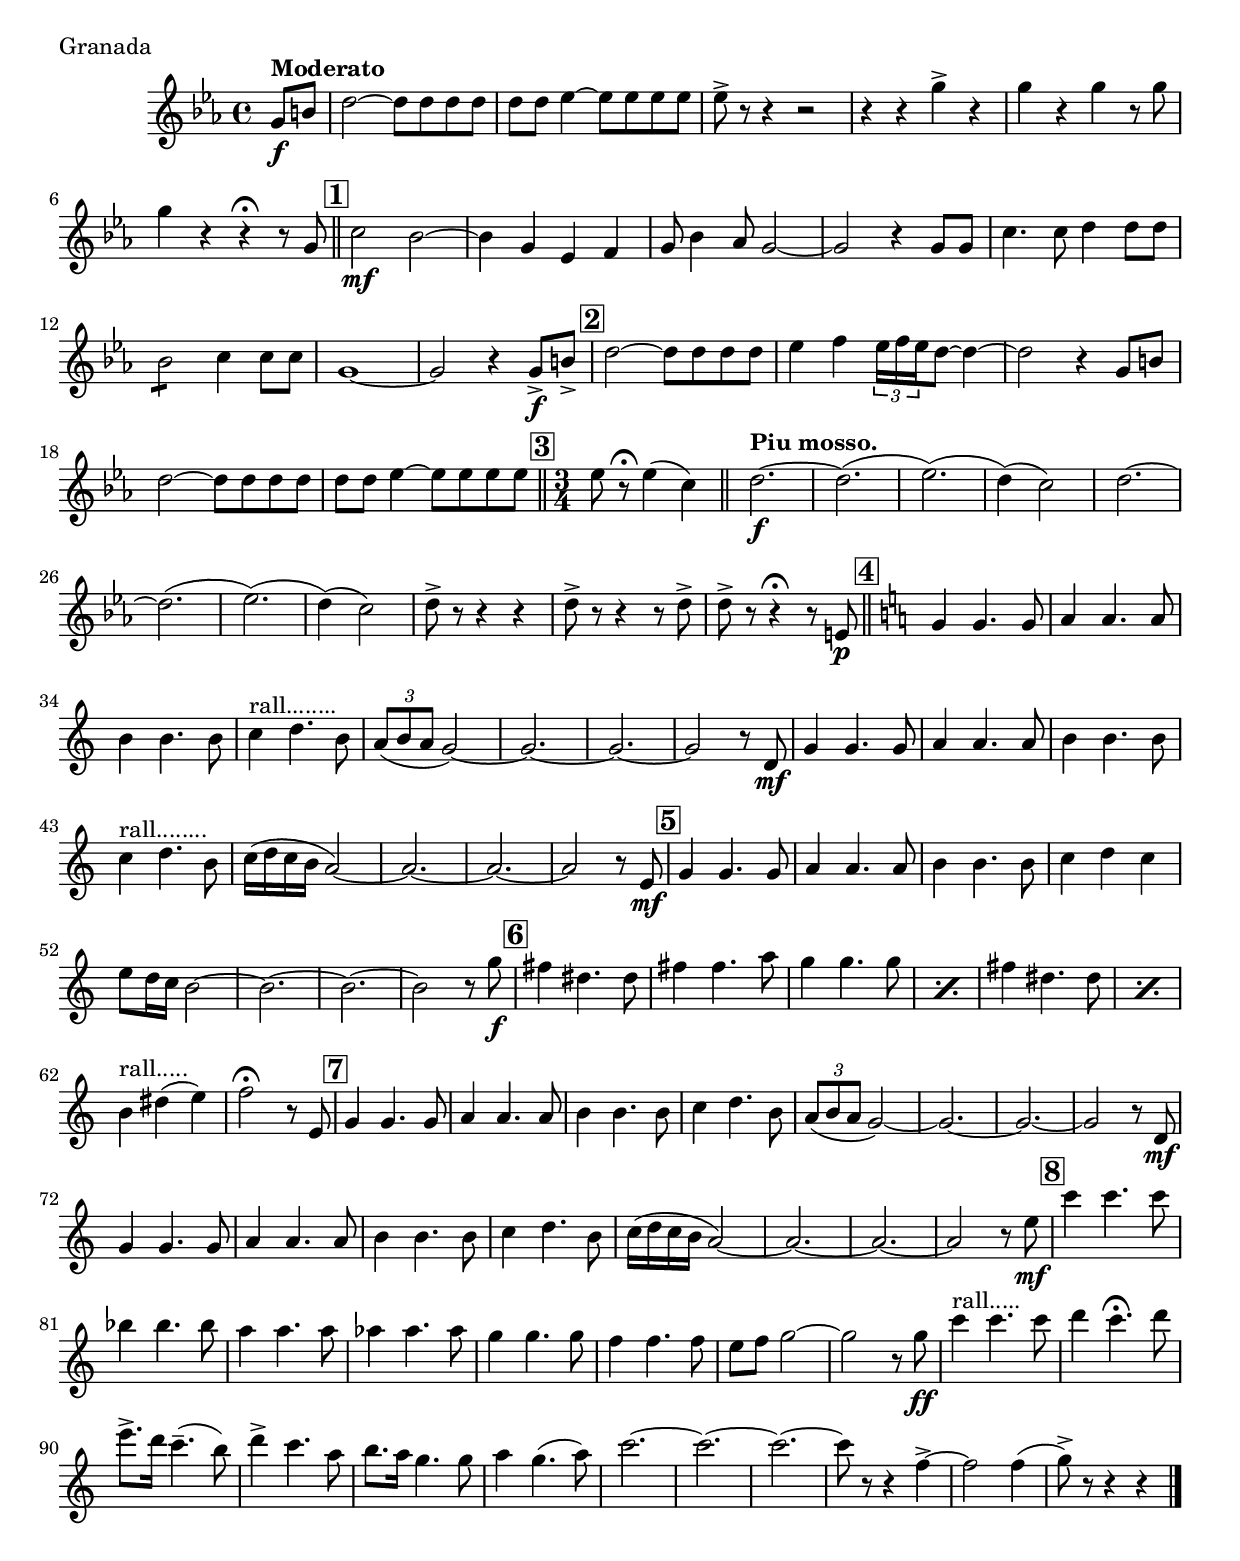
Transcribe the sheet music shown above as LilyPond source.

\version "2.18.0"
% When ready to include in collection:	1. Comment out top section with \Include file(s)
%					2. \midi section if present.
%Comment out from here
%{
\include "../../../Includes/Polis_format.ily"

%...to here
%}
  \score {

    % Svenska Polisens Marscher: 1. Title    
    \relative c'' { 
    	    \key ees \major \time 4/4 
    	    \compressFullBarRests
    	    \set Score.markFormatter = #format-mark-box-numbers
    	    \partial 4 g8\f^\markup {\bold {Moderato}} b |d2~ d8 d d d 
    	    d d ees4~ ees8 ees ees ees |ees-> r r4 r2 | r4 r g-> r |g r g r8 g 
    	    g4 r4 r\fermata r8 g, \bar "||"
    	    
%Rehearsal mark 1
	\mark \default
    	c2\mf bes~ |bes4 g ees f |g8 bes4 aes8 g2~ |g r4 g8 g |c4. c8 d4 d8 d 
    	bes2:8 c4 c8 c |g1~ |g2 r4 g8->\f b->
    	
%Rehearsal mark 2
	\mark \default
	d2~ d8 d d d |ees4 f \times 2/3 {ees16 f ees} d8~ d4~ |d2 r4 g,8 b
	d2~ d8 d d d |d d ees4~ ees8 ees ees ees \bar "||"

%Rehearsal mark 3
	\mark \default
   	\time 3/4
   	ees r\fermata ees4 (c) \bar "||"
   	d2.~\f^\markup {\bold {Piu mosso.}} |d ( |ees) ( |d4) (c2) |d2.~ |d ( |
   	ees) ( |d4) (c2) |d8-> r r4 r |d8-> r r4 r8 d-> |d-> r r4\fermata r8 e,\p
   	\bar "||"
   	
%Rehearsal mark 4
	\mark \default
	\key c \major
	g4 g4. g8 |a4 a4. a8 |b4 b4. b8 |c4^\markup {rall........} d4. b8 
	\times 2/3 {a8 (b a} g2~)
	g2.~ |g~ |g2 r8 d\mf |g4 g4. g8 |a4 a4. a8 |b4 b4. b8 
	c4^\markup {rall........} d4. b8 
	c16 (d c b a2~)|a2.~ |a~ |a2 r8 e\mf
	
%Rehearsal mark 5
	\mark \default
	g4 g4. g8 |a4 a4. a8 |b4 b4. b8 |c4 d c 
	e8 d16 c b2~ |b2.~ |b2.~ 
	b2 r8 g'\f 
%Rehearsal mark 6
	\mark \default
	fis4 dis4. dis8 |fis4 fis4. a8 |\repeat percent 2 {g4 g4. g8} 
	\repeat percent 2 {fis4 dis4. dis8} |b4^\markup {rall.....} dis (e) 
	f2\fermata r8 e,
	
%Rehearsal mark 7
	\mark \default
	g4 g4. g8 |a4 a4. a8 |b4 b4. b8 |c4 d4. b8 |\times 2/3 {a8 (b a} g2~)
	g2.~ |g~ |g2 r8 d\mf |g4 g4. g8 |a4 a4. a8 |b4 b4. b8 |c4 d4. b8 
	c16 (d c b a2~)|a2.~ |a~ |a2 r8 e'\mf

%Rehearsal mark 8
	\mark \default
	c'4 c4. c8 |bes4 bes4. bes8 |a4 a4. a8 |aes4 aes4. aes8 |g4 g4. g8
	f4 f4. f8 |e f g2~ |g r8 g\ff |c4^\markup {rall.....} c4. c8 
	d4 c4.\fermata d8 
	e8.-> d16 c4.-- (b8) |d4-> c4. a8 |b8. a16 g4. g8 |a4 g4. (a8) |c2.~
	c~ |c~ |c8 r r4 f,~-> |f2 f4 ( |g8->) r r4 r \bar "|." 
	
    }%end relative
    \header {
    	    piece = "Granada"
    	    composer = "A. Lara"
    	}
  }%end score
